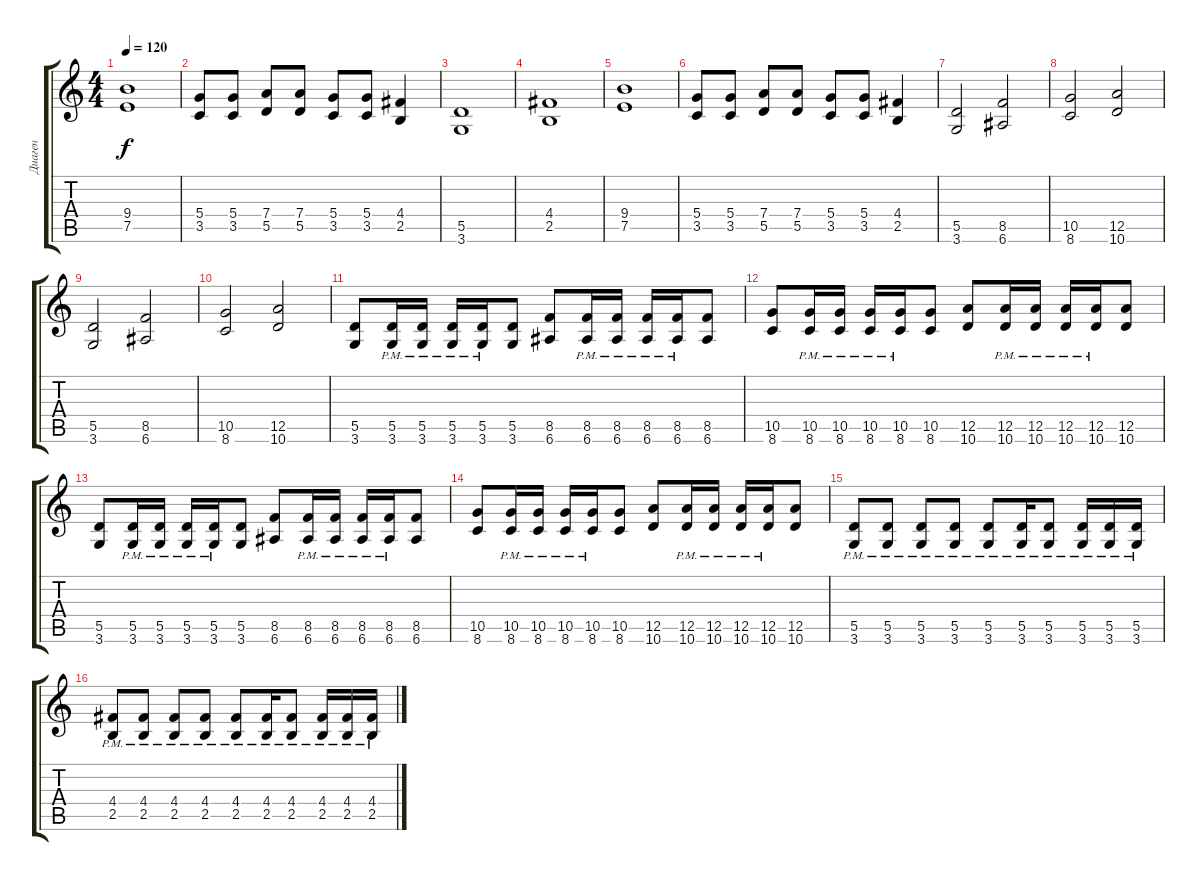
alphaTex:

\track ("Диаген" "Диаген") {instrument overdrivenguitar}
\staff {score tabs}
\tuning (E4 B3 G3 D3 A2 E2) {hide}
\ts (4 4)
\tempo 120
\clef g2
\ks c
(9.4 7.5).1{dy f} |
(5.4 3.5).8 (5.4 3.5).8 (7.4 5.5).8 (7.4 5.5).8 (5.4 3.5).8 (5.4 3.5).8 (4.4 2.5).4 |
(5.5 3.6).1 |
(4.4 2.5).1 |
(9.4 7.5).1 |
(5.4 3.5).8 (5.4 3.5).8 (7.4 5.5).8 (7.4 5.5).8 (5.4 3.5).8 (5.4 3.5).8 (4.4 2.5).4 |
(5.5 3.6).2 (8.5 6.6).2 |
(10.5 8.6).2 (12.5 10.6).2 |
(5.5 3.6).2 (8.5 6.6).2 |
(10.5 8.6).2 (12.5 10.6).2 |
(5.5 3.6).8 (5.5{pm} 3.6{pm}).16 (5.5{pm} 3.6{pm}).16 (5.5{pm} 3.6{pm}).16 (5.5{pm} 3.6{pm}).16 (5.5 3.6).8 (8.5 6.6).8 (8.5{pm} 6.6{pm}).16 (8.5{pm} 6.6{pm}).16 (8.5{pm} 6.6{pm}).16 (8.5{pm} 6.6{pm}).16 (8.5 6.6).8 |
(10.5 8.6).8 (10.5{pm} 8.6{pm}).16 (10.5{pm} 8.6{pm}).16 (10.5{pm} 8.6{pm}).16 (10.5{pm} 8.6{pm}).16 (10.5 8.6).8 (12.5 10.6).8 (12.5{pm} 10.6{pm}).16 (12.5{pm} 10.6{pm}).16 (12.5{pm} 10.6{pm}).16 (12.5{pm} 10.6{pm}).16 (12.5 10.6).8 |
(5.5 3.6).8 (5.5{pm} 3.6{pm}).16 (5.5{pm} 3.6{pm}).16 (5.5{pm} 3.6{pm}).16 (5.5{pm} 3.6{pm}).16 (5.5 3.6).8 (8.5 6.6).8 (8.5{pm} 6.6{pm}).16 (8.5{pm} 6.6{pm}).16 (8.5{pm} 6.6{pm}).16 (8.5{pm} 6.6{pm}).16 (8.5 6.6).8 |
(10.5 8.6).8 (10.5{pm} 8.6{pm}).16 (10.5{pm} 8.6{pm}).16 (10.5{pm} 8.6{pm}).16 (10.5{pm} 8.6{pm}).16 (10.5 8.6).8 (12.5 10.6).8 (12.5{pm} 10.6{pm}).16 (12.5{pm} 10.6{pm}).16 (12.5{pm} 10.6{pm}).16 (12.5{pm} 10.6{pm}).16 (12.5 10.6).8 |
(5.5{pm} 3.6{pm}).8 (5.5{pm} 3.6{pm}).8 (5.5{pm} 3.6{pm}).8 (5.5{pm} 3.6{pm}).8 (5.5{pm} 3.6{pm}).8 (5.5{pm} 3.6{pm}).16 (5.5{pm} 3.6{pm}).8 (5.5{pm} 3.6{pm}).16 (5.5{pm} 3.6{pm}).16 (5.5{pm} 3.6{pm}).16 |
(4.4{pm} 2.5{pm}).8 (4.4{pm} 2.5{pm}).8 (4.4{pm} 2.5{pm}).8 (4.4{pm} 2.5{pm}).8 (4.4{pm} 2.5{pm}).8 (4.4{pm} 2.5{pm}).16 (4.4{pm} 2.5{pm}).8 (4.4{pm} 2.5{pm}).16 (4.4{pm} 2.5{pm}).16 (4.4{pm} 2.5{pm}).16
